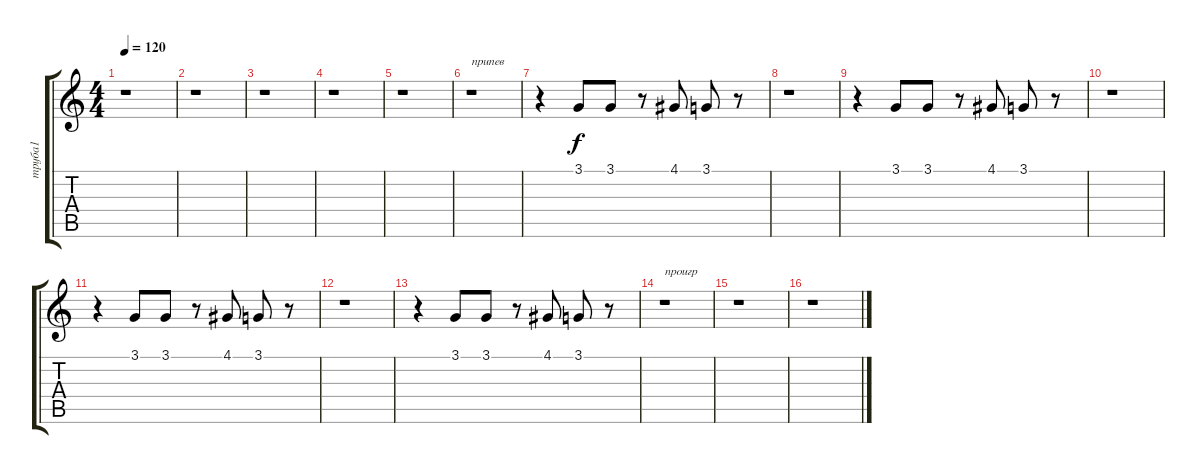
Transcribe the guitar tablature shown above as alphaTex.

\track ("труба1" "труба1") {instrument trumpet}
\staff {score tabs}
\tuning (E4 B3 G3 D3 A2 E2) {hide}
\ts (4 4)
\tempo 120
\clef g2
\ks c
r.1{dy f} |
r.1 |
r.1 |
r.1 |
r.1 |
r.1{txt "припев"} |
r.4 3.1.8 3.1.8 r.8 4.1.8 3.1.8 r.8 |
r.1 |
r.4 3.1.8 3.1.8 r.8 4.1.8 3.1.8 r.8 |
r.1 |
r.4 3.1.8 3.1.8 r.8 4.1.8 3.1.8 r.8 |
r.1 |
r.4 3.1.8 3.1.8 r.8 4.1.8 3.1.8 r.8 |
r.1{txt "проигр"} |
r.1 |
r.1
